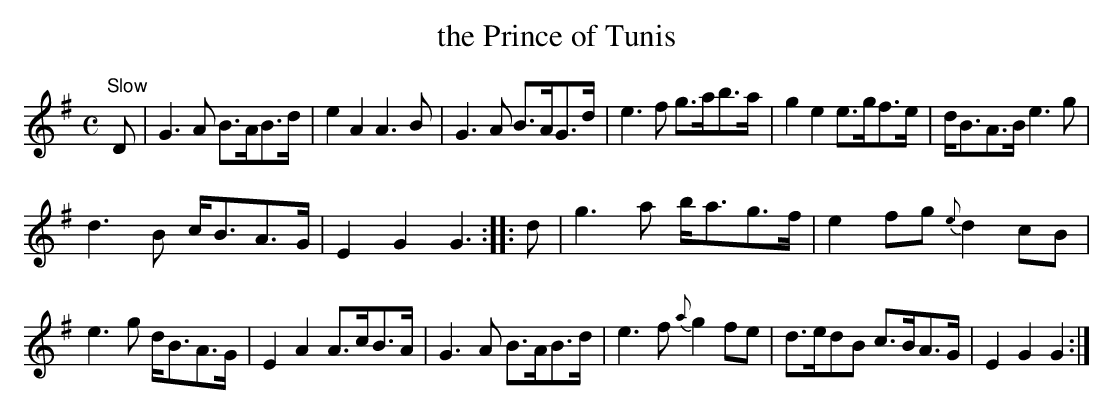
X:1
T:the Prince of Tunis
M:C
K:G
"Slow" D|\
G3A B>AB>d| e2A2 A3B| G3A B>AG>d| e3f g>ab>a|\
g2e2 e>gf>e| d<BA>B e3g|
d3B c<BA>G| E2G2 G3::\
d|\
g3a b<ag>f| e2fg {e}d2cB|
e3g d<BA>G| E2A2 A>cB>A|\
G3A B>AB>d| e3f {a}g2fe| d>edB c>BA>G| E2G2 G2:|
